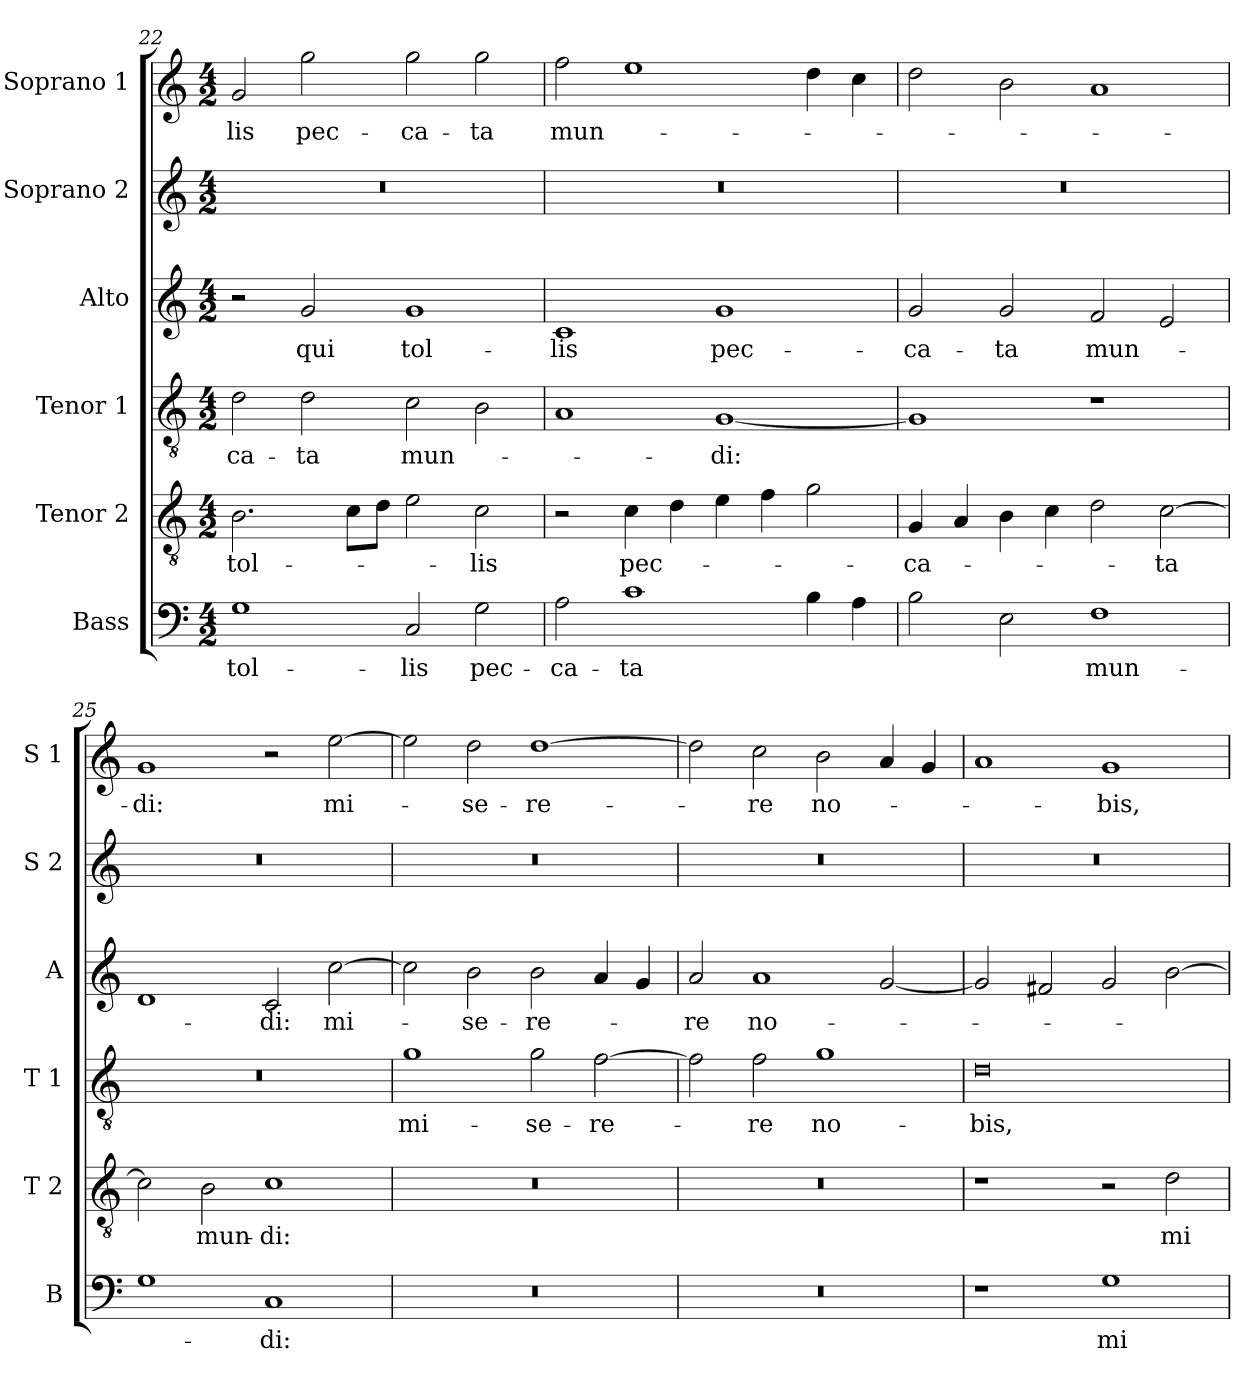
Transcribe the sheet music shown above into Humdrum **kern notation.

**kern	**text	**kern	**text	**kern	**text	**kern	**text	**kern	**kern	**text
*part6	*part6	*part5	*part5	*part4	*part4	*part3	*part3	*part2	*part1	*part1
*staff6	*staff6	*staff5	*staff5	*staff4	*staff4	*staff3	*staff3	*staff2	*staff1	*staff1
*I"Bass	*	*I"Tenor 2	*	*I"Tenor 1	*	*I"Alto	*	*I"Soprano 2	*I"Soprano 1	*
*I'B	*	*I'T 2	*	*I'T 1	*	*I'A	*	*I'S 2	*I'S 1	*
*clefF4	*	*clefGv2	*	*clefGv2	*	*clefG2	*	*clefG2	*clefG2	*
*k[]	*	*k[]	*	*k[]	*	*k[]	*	*k[]	*k[]	*
*C:	*	*C:	*	*C:	*	*C:	*	*C:	*C:	*
*M4/2	*	*M4/2	*	*M4/2	*	*M4/2	*	*M4/2	*M4/2	*
=22	=22	=22	=22	=22	=22	=22	=22	=22	=22	=22
!	!LO:LY:b	!	!LO:LY:b	!	!LO:LY:b	!	!	!	!	!LO:LY:b
1G	tol-	2.B\	tol-	2d\	-ca-	2r	.	0r	2g/	-lis
!	!	!	!	!	!LO:LY:b	!	!LO:LY:b	!	!	!LO:LY:b
.	.	.	.	2d\	-ta	2g/	qui	.	2gg\	pec-
.	.	8c\L	.	.	.	.	.	.	.	.
.	.	8d\J	.	.	.	.	.	.	.	.
!	!LO:LY:b	!	!	!	!LO:LY:b	!	!LO:LY:b	!	!	!LO:LY:b
2C/	-lis	2e\	.	2c\	mun-	1g	tol-	.	2gg\	-ca-
!	!LO:LY:b	!	!LO:LY:b	!	!	!	!	!	!	!LO:LY:b
2G\	pec-	2c\	-lis	2B\	.	.	.	.	2gg\	-ta
=23	=23	=23	=23	=23	=23	=23	=23	=23	=23	=23
!	!LO:LY:b	!	!	!	!	!	!LO:LY:b	!	!	!LO:LY:b
2A\	-ca-	2r	.	1A	.	1c	-lis	0r	2ff\	mun-
!	!LO:LY:b	!	!LO:LY:b	!	!	!	!	!	!	!
1c	-ta	4c\	pec-	.	.	.	.	.	1ee	.
.	.	4d\	.	.	.	.	.	.	.	.
!	!	!	!	!	!LO:LY:b	!	!LO:LY:b	!	!	!
.	.	4e\	.	[1G	-di:	1g	pec-	.	.	.
.	.	4f\	.	.	.	.	.	.	.	.
4B\	.	2g\	.	.	.	.	.	.	4dd\	.
4A\	.	.	.	.	.	.	.	.	4cc\	.
=24	=24	=24	=24	=24	=24	=24	=24	=24	=24	=24
!	!	!	!LO:LY:b	!	!	!	!LO:LY:b	!	!	!
2B\	.	4G/	-ca-	1G]	.	2g/	-ca-	0r	2dd\	.
.	.	4A/	.	.	.	.	.	.	.	.
!	!	!	!	!	!	!	!LO:LY:b	!	!	!
2E\	.	4B\	.	.	.	2g/	-ta	.	2b\	.
.	.	4c\	.	.	.	.	.	.	.	.
!	!LO:LY:b	!	!	!	!	!	!LO:LY:b	!	!	!
1F	mun-	2d\	.	1r	.	2f/	mun-	.	1a	.
!	!	!	!LO:LY:b	!	!	!	!	!	!	!
.	.	[2c\	-ta	.	.	2e/	.	.	.	.
=25	=25	=25	=25	=25	=25	=25	=25	=25	=25	=25
!	!	!	!	!	!	!	!	!	!	!LO:LY:b
1G	.	2c\]	.	0r	.	1d	.	0r	1g	-di:
!	!	!	!LO:LY:b	!	!	!	!	!	!	!
.	.	2B\	mun-	.	.	.	.	.	.	.
!	!LO:LY:b	!	!LO:LY:b	!	!	!	!LO:LY:b	!	!	!
1C	-di:	1c	-di:	.	.	2c/	-di:	.	2r	.
!	!	!	!	!	!	!	!LO:LY:b	!	!	!LO:LY:b
.	.	.	.	.	.	[2cc\	mi-	.	[2ee\	mi-
!!LO:LB:g=z
=26	=26	=26	=26	=26	=26	=26	=26	=26	=26	=26
!	!	!	!	!	!LO:LY:b	!	!	!	!	!
0r	.	0r	.	1g	mi-	2cc\]	.	0r	2ee\]	.
!	!	!	!	!	!	!	!LO:LY:b	!	!	!LO:LY:b
.	.	.	.	.	.	2b\	-se-	.	2dd\	-se-
!	!	!	!	!	!LO:LY:b	!	!LO:LY:b	!	!	!LO:LY:b
.	.	.	.	2g\	-se-	2b\	-re-	.	[1dd	-re-
!	!	!	!	!	!LO:LY:b	!	!	!	!	!
.	.	.	.	[2f\	-re-	4a/	.	.	.	.
.	.	.	.	.	.	4g/	.	.	.	.
=27	=27	=27	=27	=27	=27	=27	=27	=27	=27	=27
!	!	!	!	!	!	!	!LO:LY:b	!	!	!
0r	.	0r	.	2f\]	.	2a/	-re	0r	2dd\]	.
!	!	!	!	!	!LO:LY:b	!	!LO:LY:b	!	!	!LO:LY:b
.	.	.	.	2f\	-re	1a	no-	.	2cc\	-re
!	!	!	!	!	!LO:LY:b	!	!	!	!	!LO:LY:b
.	.	.	.	1g	no-	.	.	.	2b\	no-
.	.	.	.	.	.	[2g/	.	.	4a/	.
.	.	.	.	.	.	.	.	.	4g/	.
=28	=28	=28	=28	=28	=28	=28	=28	=28	=28	=28
!	!	!	!	!	!LO:LY:b	!	!	!	!	!
1r	.	1r	.	0d	-bis,	2g/]	.	0r	1a	.
.	.	.	.	.	.	2f#X/	.	.	.	.
!	!LO:LY:b	!	!	!	!	!	!	!	!	!LO:LY:b
1G	mi-	2r	.	.	.	2g/	.	.	1g	-bis,
!	!	!	!LO:LY:b	!	!	!	!	!	!	!
.	.	2d\	mi-	.	.	[2b\	.	.	.	.
=	=	=	=	=	=	=	=	=	=	=
*-	*-	*-	*-	*-	*-	*-	*-	*-	*-	*-
